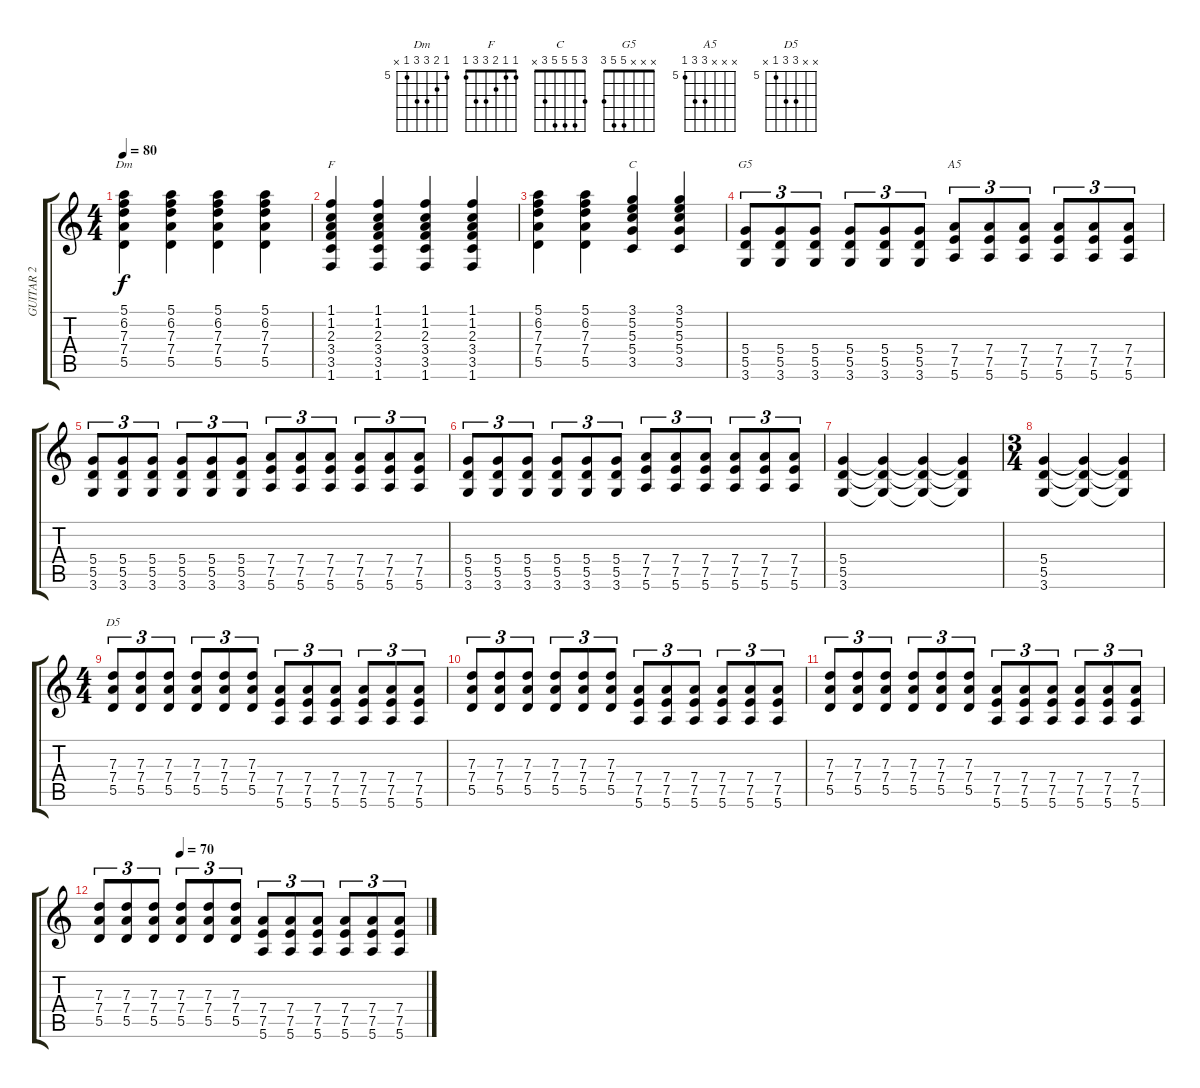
\track ("GUITAR 2" "GUITAR 2") {instrument electricguitarmuted}
\staff {score tabs}
\tuning (E4 B3 G3 D3 A2 E2) {hide}
\chord ("Dm" 5 6 7 7 5 x) {firstfret 5}
\chord ("F" 1 1 2 3 3 1)
\chord ("C" 3 5 5 5 3 x)
\chord ("G5" x x x 5 5 3)
\chord ("A5" x x x 7 7 5) {firstfret 5}
\chord ("D5" x x 7 7 5 x) {firstfret 5}
\ts (4 4)
\tempo 80
\clef g2
\ks c
(5.1 6.2 7.3 7.4 5.5).4{ch "Dm" dy f} (5.1 6.2 7.3 7.4 5.5).4 (5.1 6.2 7.3 7.4 5.5).4 (5.1 6.2 7.3 7.4 5.5).4 |
(1.1 1.2 2.3 3.4 3.5 1.6).4{ch "F"} (1.1 1.2 2.3 3.4 3.5 1.6).4 (1.1 1.2 2.3 3.4 3.5 1.6).4 (1.1 1.2 2.3 3.4 3.5 1.6).4 |
(5.1 6.2 7.3 7.4 5.5).4 (5.1 6.2 7.3 7.4 5.5).4 (3.1 5.2 5.3 5.4 3.5).4{ch "C"} (3.1 5.2 5.3 5.4 3.5).4 |
(5.4 5.5 3.6).8{tu (3 2) ch "G5"} (5.4 5.5 3.6).8{tu (3 2)} (5.4 5.5 3.6).8{tu (3 2)} (5.4 5.5 3.6).8{tu (3 2)} (5.4 5.5 3.6).8{tu (3 2)} (5.4 5.5 3.6).8{tu (3 2)} (7.4 7.5 5.6).8{tu (3 2) ch "A5"} (7.4 7.5 5.6).8{tu (3 2)} (7.4 7.5 5.6).8{tu (3 2)} (7.4 7.5 5.6).8{tu (3 2)} (7.4 7.5 5.6).8{tu (3 2)} (7.4 7.5 5.6).8{tu (3 2)} |
(5.4 5.5 3.6).8{tu (3 2)} (5.4 5.5 3.6).8{tu (3 2)} (5.4 5.5 3.6).8{tu (3 2)} (5.4 5.5 3.6).8{tu (3 2)} (5.4 5.5 3.6).8{tu (3 2)} (5.4 5.5 3.6).8{tu (3 2)} (7.4 7.5 5.6).8{tu (3 2)} (7.4 7.5 5.6).8{tu (3 2)} (7.4 7.5 5.6).8{tu (3 2)} (7.4 7.5 5.6).8{tu (3 2)} (7.4 7.5 5.6).8{tu (3 2)} (7.4 7.5 5.6).8{tu (3 2)} |
(5.4 5.5 3.6).8{tu (3 2)} (5.4 5.5 3.6).8{tu (3 2)} (5.4 5.5 3.6).8{tu (3 2)} (5.4 5.5 3.6).8{tu (3 2)} (5.4 5.5 3.6).8{tu (3 2)} (5.4 5.5 3.6).8{tu (3 2)} (7.4 7.5 5.6).8{tu (3 2)} (7.4 7.5 5.6).8{tu (3 2)} (7.4 7.5 5.6).8{tu (3 2)} (7.4 7.5 5.6).8{tu (3 2)} (7.4 7.5 5.6).8{tu (3 2)} (7.4 7.5 5.6).8{tu (3 2)} |
(5.4 5.5 3.6).4 (5.4{t} 5.5{t} 3.6{t}).4 (5.4{t} 5.5{t} 3.6{t}).4 (5.4{t} 5.5{t} 3.6{t}).4 |
\ts (3 4)
(5.4 5.5 3.6).4 (5.4{t} 5.5{t} 3.6{t}).4 (5.4{t} 5.5{t} 3.6{t}).4 |
\ts (4 4)
(7.3 7.4 5.5).8{tu (3 2) ch "D5"} (7.3 7.4 5.5).8{tu (3 2)} (7.3 7.4 5.5).8{tu (3 2)} (7.3 7.4 5.5).8{tu (3 2)} (7.3 7.4 5.5).8{tu (3 2)} (7.3 7.4 5.5).8{tu (3 2)} (7.4 7.5 5.6).8{tu (3 2)} (7.4 7.5 5.6).8{tu (3 2)} (7.4 7.5 5.6).8{tu (3 2)} (7.4 7.5 5.6).8{tu (3 2)} (7.4 7.5 5.6).8{tu (3 2)} (7.4 7.5 5.6).8{tu (3 2)} |
(7.3 7.4 5.5).8{tu (3 2)} (7.3 7.4 5.5).8{tu (3 2)} (7.3 7.4 5.5).8{tu (3 2)} (7.3 7.4 5.5).8{tu (3 2)} (7.3 7.4 5.5).8{tu (3 2)} (7.3 7.4 5.5).8{tu (3 2)} (7.4 7.5 5.6).8{tu (3 2)} (7.4 7.5 5.6).8{tu (3 2)} (7.4 7.5 5.6).8{tu (3 2)} (7.4 7.5 5.6).8{tu (3 2)} (7.4 7.5 5.6).8{tu (3 2)} (7.4 7.5 5.6).8{tu (3 2)} |
(7.3 7.4 5.5).8{tu (3 2)} (7.3 7.4 5.5).8{tu (3 2)} (7.3 7.4 5.5).8{tu (3 2)} (7.3 7.4 5.5).8{tu (3 2)} (7.3 7.4 5.5).8{tu (3 2)} (7.3 7.4 5.5).8{tu (3 2)} (7.4 7.5 5.6).8{tu (3 2)} (7.4 7.5 5.6).8{tu (3 2)} (7.4 7.5 5.6).8{tu (3 2)} (7.4 7.5 5.6).8{tu (3 2)} (7.4 7.5 5.6).8{tu (3 2)} (7.4 7.5 5.6).8{tu (3 2)} |
\tempo (70 0.25)
(7.3 7.4 5.5).8{tu (3 2)} (7.3 7.4 5.5).8{tu (3 2)} (7.3 7.4 5.5).8{tu (3 2)} (7.3 7.4 5.5).8{tu (3 2)} (7.3 7.4 5.5).8{tu (3 2)} (7.3 7.4 5.5).8{tu (3 2)} (7.4 7.5 5.6).8{tu (3 2)} (7.4 7.5 5.6).8{tu (3 2)} (7.4 7.5 5.6).8{tu (3 2)} (7.4 7.5 5.6).8{tu (3 2)} (7.4 7.5 5.6).8{tu (3 2)} (7.4 7.5 5.6).8{tu (3 2)}
